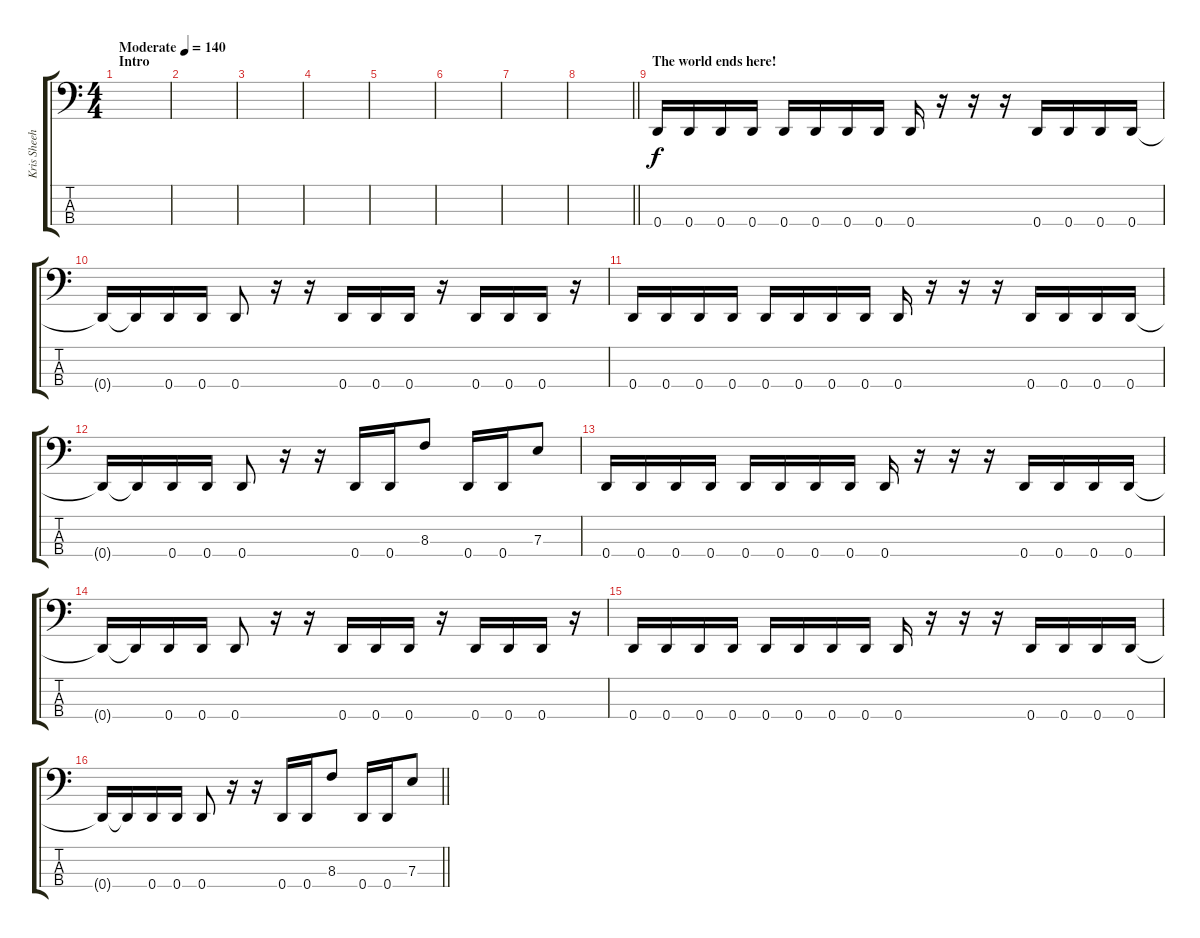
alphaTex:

\track ("Kris Sheehan" "Kris Sheeh") {instrument electricbassfinger}
\staff {score tabs}
\tuning (G2 D2 A1 D1) {hide}
\ts (4 4)
\section ("" "Intro")
\tempo (140 "Moderate")
\clef f4
\ks c
|
|
|
|
|
|
|
\barLineRight lightlight
|
\section ("" "The world ends here!")
0.4.16 0.4.16 0.4.16 0.4.16 0.4.16 0.4.16 0.4.16 0.4.16 0.4.16 r.16 r.16 r.16 0.4.16 0.4.16 0.4.16 0.4.16 |
0.4{t}.16 0.4{t}.16 0.4.16 0.4.16 0.4.8 r.16 r.16 0.4.16 0.4.16 0.4.16 r.16 0.4.16 0.4.16 0.4.16 r.16 |
0.4.16 0.4.16 0.4.16 0.4.16 0.4.16 0.4.16 0.4.16 0.4.16 0.4.16 r.16 r.16 r.16 0.4.16 0.4.16 0.4.16 0.4.16 |
0.4{t}.16 0.4{t}.16 0.4.16 0.4.16 0.4.8 r.16 r.16 0.4.16 0.4.16 8.3.8 0.4.16 0.4.16 7.3.8 |
0.4.16 0.4.16 0.4.16 0.4.16 0.4.16 0.4.16 0.4.16 0.4.16 0.4.16 r.16 r.16 r.16 0.4.16 0.4.16 0.4.16 0.4.16 |
0.4{t}.16 0.4{t}.16 0.4.16 0.4.16 0.4.8 r.16 r.16 0.4.16 0.4.16 0.4.16 r.16 0.4.16 0.4.16 0.4.16 r.16 |
0.4.16 0.4.16 0.4.16 0.4.16 0.4.16 0.4.16 0.4.16 0.4.16 0.4.16 r.16 r.16 r.16 0.4.16 0.4.16 0.4.16 0.4.16 |
\barLineRight lightlight
0.4{t}.16 0.4{t}.16 0.4.16 0.4.16 0.4.8 r.16 r.16 0.4.16 0.4.16 8.3.8 0.4.16 0.4.16 7.3.8
